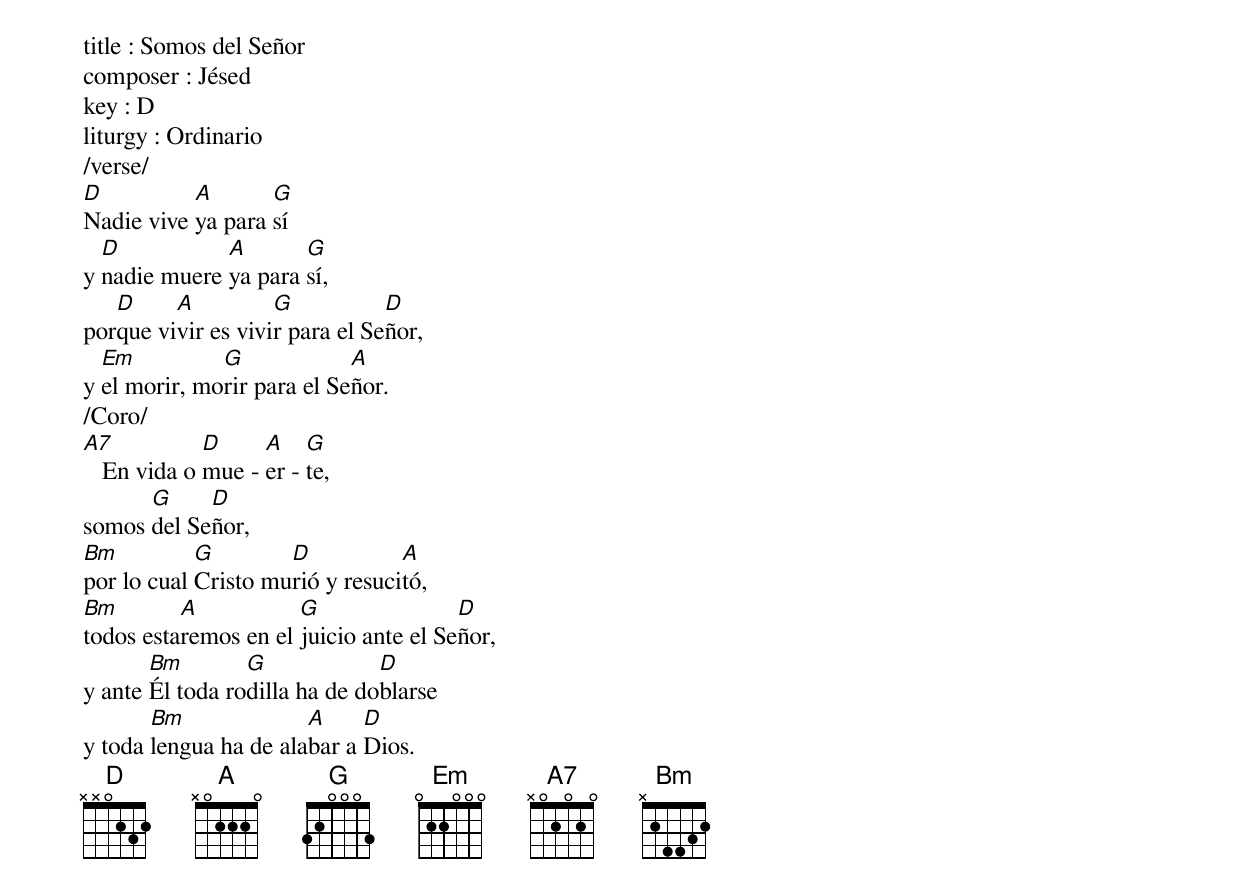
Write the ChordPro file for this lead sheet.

title : Somos del Señor
composer : Jésed
key : D
liturgy : Ordinario
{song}
/verse/
[D]Nadie vive [A]ya para [G]sí
y [D]nadie muere [A]ya para [G]sí,
por[D]que vi[A]vir es vivi[G]r para el Se[D]ñor,
y [Em]el morir, mo[G]rir para el Se[A]ñor.
/Coro/
[A7]   En vida o [D]mue - [A]er - [G]te,
somos [G]del Se[D]ñor,
[Bm]por lo cual [G]Cristo mu[D]rió y resuci[A]tó,
[Bm]todos esta[A]remos en el [G]juicio ante el Se[D]ñor,
y ante [Bm]Él toda ro[G]dilla ha de do[D]blarse
y toda [Bm]lengua ha de ala[A]bar a [D]Dios.
